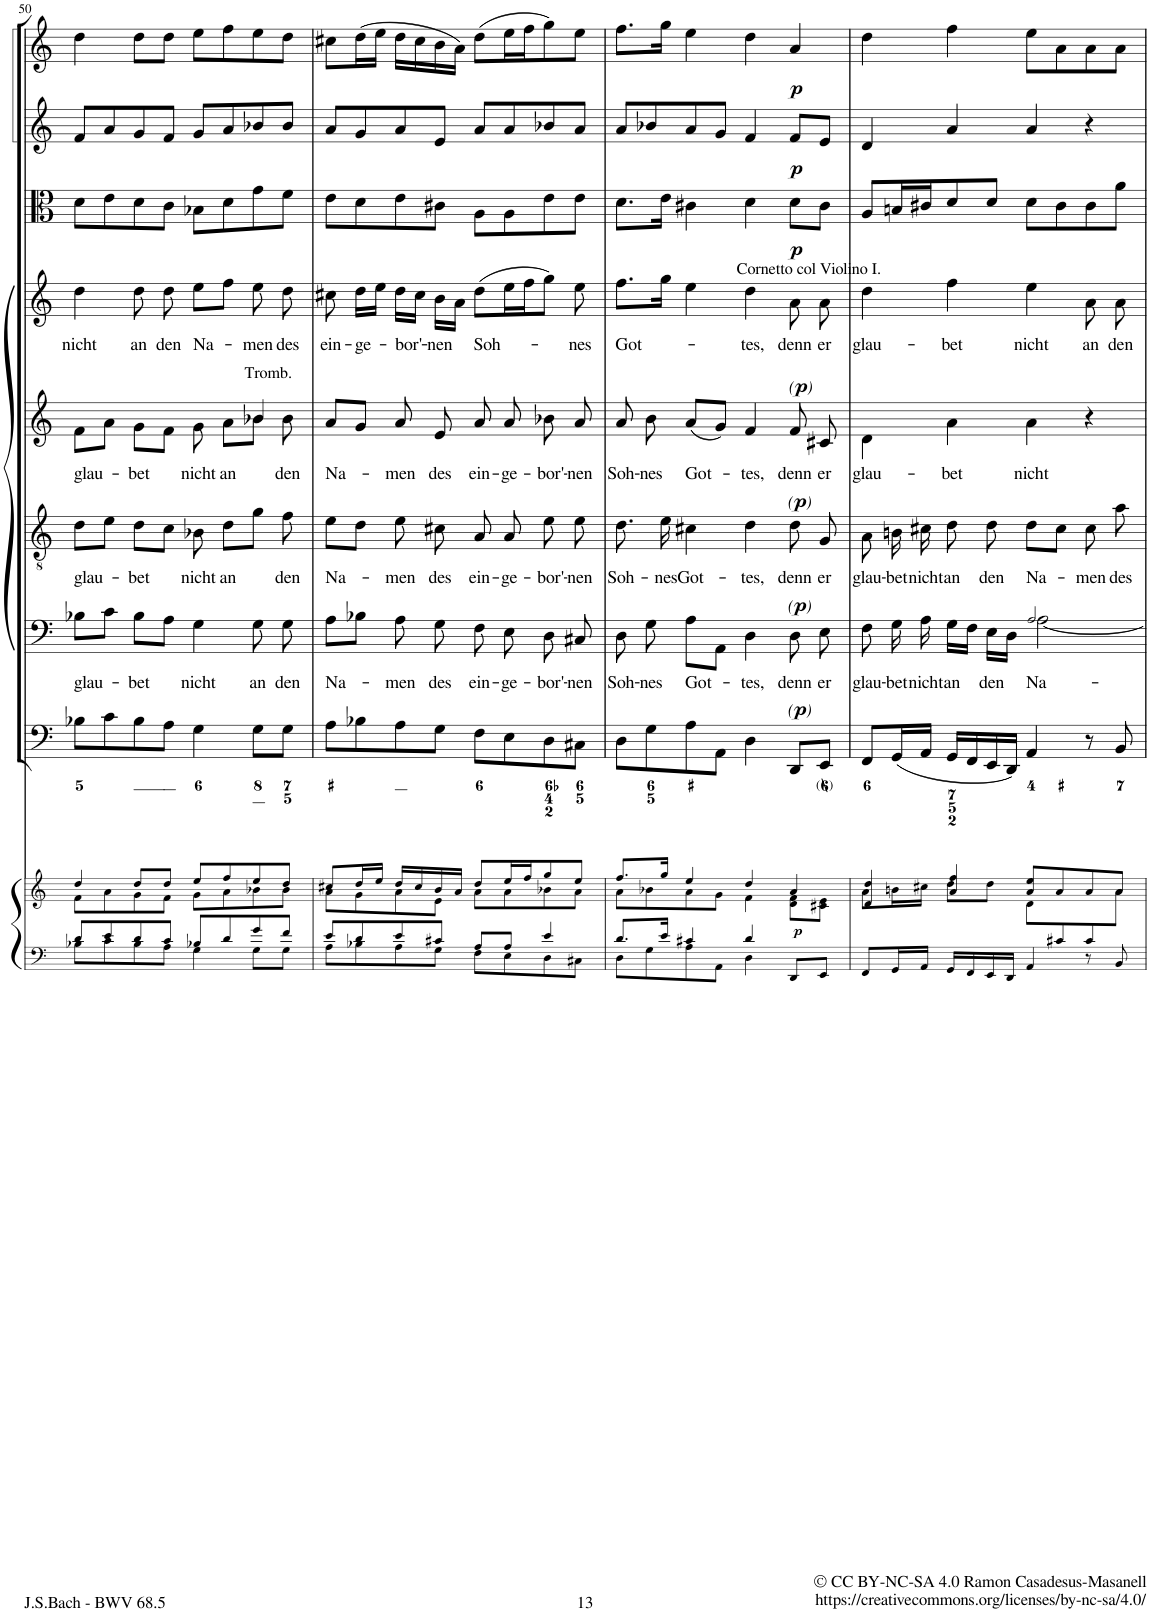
**kern	**kern	**dynam	**kern	**dynam	**kern	**text	**dynam	**kern	**text	**dynam	**kern	**text	**dynam	**kern	**text	**kern	**dynam	**kern	**dynam	**kern	**dynam
*part9	*part9	*part9	*part8	*part8	*part7	*part7	*part7	*part6	*part6	*part6	*part5	*part5	*part5	*part4	*part4	*part3	*part3	*part2	*part2	*part1	*part1
*staff10	*staff9	*staff9/10	*staff8	*staff8	*staff7	*staff7	*staff7	*staff6	*staff6	*staff6	*staff5	*staff5	*staff5	*staff4	*staff4	*staff3	*staff3	*staff2	*staff2	*staff1	*staff1
*I"Piano reduction	*	*	*I"Continuo	*	*I"Basso. Trombone III. col Basso.	*	*	*I"Tenore. Trombone II. col Tenore.	*	*	*I"Alto	*	*	*I"Soprano	*	*I"Taille Viola	*	*I"Oboe II. Violino II.	*	*I"Oboe I. Violino I.	*
*I'Pno	*	*	*	*	*	*	*	*	*	*	*	*	*	*	*	*	*	*I'Ob	*	*I'Ob	*
!!LO:PB:g=z
*clefF4	*clefG2	*	*clefF4	*	*clefF4	*	*	*clefGv2	*	*	*clefG2	*	*	*clefG2	*	*clefC3	*	*clefG2	*	*clefG2	*
*k[]	*k[]	*	*k[]	*	*k[]	*	*	*k[]	*	*	*k[]	*	*	*k[]	*	*k[]	*	*k[]	*	*k[]	*
*M4/4	*M4/4	*	*M4/4	*	*M4/4	*	*	*M4/4	*	*	*M4/4	*	*	*M4/4	*	*M4/4	*	*M4/4	*	*M4/4	*
*met(c)	*met(c)	*	*met(c)	*	*met(c)	*	*	*met(c)	*	*	*met(c)	*	*	*met(c)	*	*met(c)	*	*met(c)	*	*met(c)	*
=50	=50	=50	=50	=50	=50	=50	=50	=50	=50	=50	=50	=50	=50	=50	=50	=50	=50	=50	=50	=50	=50
*^	*^	*	*	*	*	*	*	*	*	*	*	*	*	*	*	*	*	*	*	*	*
!	!	!	!	!	!	!	!	!LO:LY:b	!	!	!LO:LY:b	!	!	!LO:LY:b	!	!	!LO:LY:b	!	!	!	!	!	!
*	*	*	*	*	*	*	*	*	*	*	*	*	*^	*	*	*	*	*	*	*	*	*	*
8d/L	8B-X\L	4dd/	8f\L	.	8B-X\L	.	8B-X\L	glau-	.	8d\L	glau-	.	8f\L	2ryy	glau-	.	4dd\	nicht	8d\L	.	8f/L	.	4dd\	.
8e/	8c\	.	8a\	.	8c\	.	8c\J	.	.	8e\J	.	.	8a\J	.	.	.	.	.	8e\	.	8a/	.	.	.
!	!	!	!	!	!	!	!	!LO:LY:b	!	!	!LO:LY:b	!	!	!	!LO:LY:b	!	!	!LO:LY:b	!	!	!	!	!	!
8d/	8B-\	8dd/L	8g\	.	8B-\	.	8B-\L	-bet	.	8d\L	-bet	.	8g\L	.	-bet	.	8dd\	an	8d\	.	8g/	.	8dd\L	.
!	!	!	!	!	!	!	!	!	!	!	!	!	!	!	!	!	!	!LO:LY:b	!	!	!	!	!	!
8c/J	8A\J	8dd/J	8f\J	.	8A\J	.	8A\J	.	.	8c\J	.	.	8f\J	.	.	.	8dd\	den	8c\J	.	8f/J	.	8dd\J	.
!	!	!	!	!	!	!	!	!LO:LY:b	!	!	!LO:LY:b	!	!	!	!LO:LY:b	!	!	!LO:LY:b	!	!	!	!	!	!
8B-X/L	4G\	8ee/L	8g\L	.	4G\	.	4G\	nicht	.	8B-X\	nicht	.	8g\	4ryy	nicht	.	8ee\L	Na-	8B-X\L	.	8g/L	.	8ee\L	.
!	!	!	!	!	!	!	!	!	!	!	!LO:LY:b	!	!	!	!LO:LY:b	!	!	!	!	!	!	!	!	!
8d/	.	8ff/	8a\	.	.	.	.	.	.	8d\L	an	.	8a\L	.	an	.	8ff\J	.	8d\	.	8a/	.	8ff\	.
!	!	!	!	!	!	!	!	!	!	!	!	!	!LO:TX:a:t=Tromb.	!	!	!	!	!	!	!	!	!	!	!
!	!	!	!	!	!	!	!	!LO:LY:b	!	!	!	!	!	!	!	!	!	!LO:LY:b	!	!	!	!	!	!
8g/	8G\L	8ee/	8b-X\	.	8G\L	.	8G\	an	.	8g\J	.	.	8b-X\J	4b-!/	.	.	8ee\	-men	8g\	.	8b-X/	.	8ee\	.
!	!	!	!	!	!	!	!	!LO:LY:b	!	!	!LO:LY:b	!	!	!	!LO:LY:b	!	!	!LO:LY:b	!	!	!	!	!	!
8f/J	8G\J	8dd/J	8b-\J	.	8G\J	.	8G\	den	.	8f\	den	.	8b-\	.	den	.	8dd\	des	8f\J	.	8b-/J	.	8dd\J	.
*	*	*	*	*	*	*	*	*	*	*	*	*	*v	*v	*	*	*	*	*	*	*	*	*	*
=51	=51	=51	=51	=51	=51	=51	=51	=51	=51	=51	=51	=51	=51	=51	=51	=51	=51	=51	=51	=51	=51	=51	=51
!	!	!	!	!	!	!	!	!LO:LY:b	!	!	!LO:LY:b	!	!	!LO:LY:b	!	!	!LO:LY:b	!	!	!	!	!	!
8e/L	8A\L	8cc#X/L	8a\L	.	8A\L	.	8A\L	Na-	.	8e\L	Na-	.	8a/L	Na-	.	8cc#X\	ein-	8e\L	.	8a/L	.	8cc#X\L	.
!	!	!	!	!	!	!	!	!	!	!	!	!	!	!	!	!	!LO:LY:b	!	!	!	!	!	!
8d/	8B-X\	16dd/L	8g\	.	8B-X\	.	8B-X\J	.	.	8d\J	.	.	8g/J	.	.	16dd\LL	-ge-	8d\	.	8g/	.	(16dd\L	.
.	.	16ee/JJ	.	.	.	.	.	.	.	.	.	.	.	.	.	16ee\JJ	.	.	.	.	.	16ee\JJ	.
!	!	!	!	!	!	!	!	!LO:LY:b	!	!	!LO:LY:b	!	!	!LO:LY:b	!	!	!LO:LY:b	!	!	!	!	!	!
8e/	8A\	16dd/LL	8a\	.	8A\	.	8A\	-men	.	8e\	-men	.	8a/	-men	.	16dd\LL	-bor'-	8e\	.	8a/	.	16dd\LL	.
.	.	16cc#/	.	.	.	.	.	.	.	.	.	.	.	.	.	16cc#\JJ	.	.	.	.	.	16cc#\	.
!	!	!	!	!	!	!	!	!LO:LY:b	!	!	!LO:LY:b	!	!	!LO:LY:b	!	!	!LO:LY:b	!	!	!	!	!	!
8c#X/J	8G\J	16b/	8e\J	.	8G\J	.	8G\	des	.	8c#X\	des	.	8e/	des	.	16b\LL	-nen	8c#X\J	.	8e/J	.	16b\	.
.	.	16a/JJ	.	.	.	.	.	.	.	.	.	.	.	.	.	16a\JJ	.	.	.	.	.	16a\JJ)	.
!	!	!	!	!	!	!	!	!LO:LY:b	!	!	!LO:LY:b	!	!	!LO:LY:b	!	!	!LO:LY:b	!	!	!	!	!	!
8A/L	8F\L	8dd/L	8a\L	.	8F\L	.	8F\	ein-	.	8A/	ein-	.	8a/	ein-	.	(8dd\L	Soh-	8A\L	.	8a/L	.	(8dd\L	.
!	!	!	!	!	!	!	!	!LO:LY:b	!	!	!LO:LY:b	!	!	!LO:LY:b	!	!	!	!	!	!	!	!	!
8A/J	8E\	16ee/L	8a\	.	8E\	.	8E\	-ge-	.	8A/	-ge-	.	8a/	-ge-	.	16ee\L	.	8A\	.	8a/	.	16ee\L	.
.	.	16ff/J	.	.	.	.	.	.	.	.	.	.	.	.	.	16ff\J	.	.	.	.	.	16ff\J	.
!	!	!	!	!	!	!	!	!LO:LY:b	!	!	!LO:LY:b	!	!	!LO:LY:b	!	!	!	!	!	!	!	!	!
4e/	8D\	8gg/	8b-X\	.	8D\	.	8D\	-bor'-	.	8e\	-bor'-	.	8b-X\	-bor'-	.	8gg\J)	.	8e\	.	8b-X/	.	8gg\)	.
!	!	!	!	!	!	!	!	!LO:LY:b	!	!	!LO:LY:b	!	!	!LO:LY:b	!	!	!LO:LY:b	!	!	!	!	!	!
.	8C#X\J	8ee/J	8a\J	.	8C#X\J	.	8C#X/	-nen	.	8e\	-nen	.	8a/	-nen	.	8ee\	-nes	8e\J	.	8a/J	.	8ee\J	.
=52	=52	=52	=52	=52	=52	=52	=52	=52	=52	=52	=52	=52	=52	=52	=52	=52	=52	=52	=52	=52	=52	=52	=52
!	!	!	!	!	!	!	!	!LO:LY:b	!	!	!LO:LY:b	!	!	!LO:LY:b	!	!	!LO:LY:b	!	!	!	!	!	!
8.d/L	8D\L	8.ff/L	8a\L	.	8D\L	.	8D\	Soh-	.	8.d\	Soh-	.	8a/	Soh-	.	8.ff\L	Got-	8.d\L	.	8a/L	.	8.ff\L	.
!	!	!	!	!	!	!	!	!LO:LY:b	!	!	!	!	!	!LO:LY:b	!	!	!	!	!	!	!	!	!
.	8G\	.	8b-X\	.	8G\	.	8G\	-nes	.	.	.	.	8b\	-nes	.	.	.	.	.	8b-X/	.	.	.
!	!	!	!	!	!	!	!	!	!	!	!LO:LY:b	!	!	!	!	!	!	!	!	!	!	!	!
16e/Jk	.	16gg/Jk	.	.	.	.	.	.	.	16e\	-nes	.	.	.	.	16gg\Jk	.	16e\Jk	.	.	.	16gg\Jk	.
!	!	!	!	!	!	!	!	!LO:LY:b	!	!	!LO:LY:b	!	!	!LO:LY:b	!	!	!	!	!	!	!	!	!
4c#X/	8A\	4ee/	8a\	.	8A\	.	8A\L	Got-	.	4c#X\	Got-	.	(8a/L	Got-	.	4ee\	.	4c#X\	.	8a/	.	4ee\	.
.	8AA\J	.	8g\J	.	8AA\J	.	8AA\J	.	.	.	.	.	8g/J)	.	.	.	.	.	.	8g/J	.	.	.
!	!	!	!	!	!	!	!	!	!	!	!	!	!	!	!	!LO:TX:a:t=Cornetto col Violino I.	!	!	!	!	!	!	!
!	!	!	!	!	!	!	!	!LO:LY:b	!	!	!LO:LY:b	!	!	!LO:LY:b	!	!	!LO:LY:b	!	!	!	!	!	!
4d/	4D\	4dd/	4f\	.	4D\	.	4D\	-tes,	.	4d\	-tes,	.	4f/	-tes,	.	4dd\	-tes,	4d\	.	4f/	.	4dd\	.
!	!	!	!	!LO:DY:b	!	!LO:DY:a	!	!LO:LY:b	!	!	!LO:LY:b	!	!	!LO:LY:b	!	!	!LO:LY:b	!	!	!	!	!	!
!	!	!	!	!	!	!LO:DY:n=1:a	!	!	!	!	!	!	!	!	!	!	!	!	!	!	!	!	!
!	!	!	!	!	!	!LO:DY:n=2:a	!	!	!LO:DY:a	!	!	!	!	!	!	!	!	!	!	!	!	!	!
!	!	!	!	!	!	!	!	!	!LO:DY:n=1:a	!	!	!	!	!	!	!	!	!	!	!	!	!	!
!	!	!	!	!	!	!	!	!	!LO:DY:n=2:a	!	!	!LO:DY:a	!	!	!	!	!	!	!	!	!	!	!
!	!	!	!	!	!	!	!	!	!	!	!	!LO:DY:n=1:a	!	!	!	!	!	!	!	!	!	!	!
!	!	!	!	!	!	!	!	!	!	!	!	!LO:DY:n=2:a	!	!	!LO:DY:a	!	!	!	!	!	!	!	!
!	!	!	!	!	!	!	!	!	!	!	!	!	!	!	!LO:DY:n=1:a	!	!	!	!	!	!	!	!
!	!	!	!	!	!	!	!	!	!	!	!	!	!	!	!LO:DY:n=2:a	!	!	!	!LO:DY:b	!	!LO:DY:b	!	!LO:DY:b
4ryy	8DD/L	4a/	8d\ 8f\L	p	8DD/L	other-dynamics p other-dynamics	8D\	denn	other-dynamics p other-dynamics	8d\	denn	other-dynamics p other-dynamics	8f/	denn	other-dynamics p other-dynamics	8a\	denn	8d\L	p	8f/L	p	4a/	p
!	!	!	!	!	!	!	!	!LO:LY:b	!	!	!LO:LY:b	!	!	!LO:LY:b	!	!	!LO:LY:b	!	!	!	!	!	!
.	8EE/J	.	8c#X\ 8e\J	.	8EE/J	.	8E\	er	.	8G/	er	.	8c#X/	er	.	8a\	er	8c#\J	.	8e/J	.	.	.
=53	=53	=53	=53	=53	=53	=53	=53	=53	=53	=53	=53	=53	=53	=53	=53	=53	=53	=53	=53	=53	=53	=53	=53
!	!	!	!	!	!	!	!	!LO:LY:b	!	!	!LO:LY:b	!	!	!LO:LY:b	!	!	!LO:LY:b	!	!	!	!	!	!
*	*	*	*	*	*	*	*^	*	*	*	*	*	*	*	*	*	*	*	*	*	*	*	*
8ryy	8FF/L	4d/ 4dd/	8a\L	.	8FF/L	.	8F\	2ryy	glau-	.	8A\	glau-	.	4d\	glau-	.	4dd\	glau-	8A/L	.	4d/	.	4dd\	.
!	!	!	!	!	!	!	!	!	!LO:LY:b	!	!	!LO:LY:b	!	!	!	!	!	!	!	!	!	!	!	!
.	16GG/L	.	16bn\L	.	(16GG/L	.	16G\	.	-bet	.	16Bn\	-bet	.	.	.	.	.	.	16Bn/L	.	.	.	.	.
!	!	!	!	!	!	!	!	!	!LO:LY:b	!	!	!LO:LY:b	!	!	!	!	!	!	!	!	!	!	!	!
.	16AA/JJ	.	16cc#X\JJ	.	16AA/JJ	.	16A\	.	nicht	.	16c#X\	nicht	.	.	.	.	.	.	16c#X/J	.	.	.	.	.
!	!	!	!	!	!	!	!	!	!LO:LY:b	!	!	!LO:LY:b	!	!	!LO:LY:b	!	!	!LO:LY:b	!	!	!	!	!	!
.	16GG/LL	4a/ 4ff/	8dd\L	.	16GG/LL	.	16G\LL	.	an	.	8d\	an	.	4a\	-bet	.	4ff\	-bet	8d/	.	4a/	.	4ff\	.
.	16FF/	.	.	.	16FF/	.	16F\JJ	.	.	.	.	.	.	.	.	.	.	.	.	.	.	.	.	.
!	!	!	!	!	!	!	!	!	!LO:LY:b	!	!	!LO:LY:b	!	!	!	!	!	!	!	!	!	!	!	!
.	16EE/	.	8dd\J	.	16EE/	.	16E\LL	.	den	.	8d\	den	.	.	.	.	.	.	8d/J	.	.	.	.	.
.	16DD/JJ	.	.	.	16DD/JJ)	.	16D\JJ	.	.	.	.	.	.	.	.	.	.	.	.	.	.	.	.	.
!	!	!	!	!	!	!	!	!	!LO:LY:b	!	!	!LO:LY:b	!	!	!LO:LY:b	!	!	!LO:LY:b	!	!	!	!	!	!
.	4AA/	8a/ 8ee/L	8d\L	.	4AA/	.	2A!/	[2A\	Na-	.	8d\L	Na-	.	4a\	nicht	.	4ee\	nicht	8d\L	.	4a/	.	8ee\L	.
8c#X/	.	8a/	4ryy	.	.	.	.	.	.	.	8c#\J	.	.	.	.	.	.	.	8c#\	.	.	.	8a\	.
!	!	!	!	!	!	!	!	!	!	!	!	!LO:LY:b	!	!	!	!	!	!LO:LY:b	!	!	!	!	!	!
8c#/	8r	8a/	.	.	8r	.	.	.	.	.	8c#\	-men	.	4r	.	.	8a\	an	8c#\	.	4r	.	8a\	.
!	!	!	!	!	!	!	!	!	!	!	!	!LO:LY:b	!	!	!	!	!	!LO:LY:b	!	!	!	!	!	!
8ryy	8BB/	8a/J	8a\J	.	8BB/	.	.	.	.	.	8a\	des	.	.	.	.	8a\	den	8a\J	.	.	.	8a\J	.
*v	*v	*	*	*	*	*	*v	*v	*	*	*	*	*	*	*	*	*	*	*	*	*	*	*	*
*	*v	*v	*	*	*	*	*	*	*	*	*	*	*	*	*	*	*	*	*	*	*	*
=	=	=	=	=	=	=	=	=	=	=	=	=	=	=	=	=	=	=	=	=	=
*-	*-	*-	*-	*-	*-	*-	*-	*-	*-	*-	*-	*-	*-	*-	*-	*-	*-	*-	*-	*-	*-
